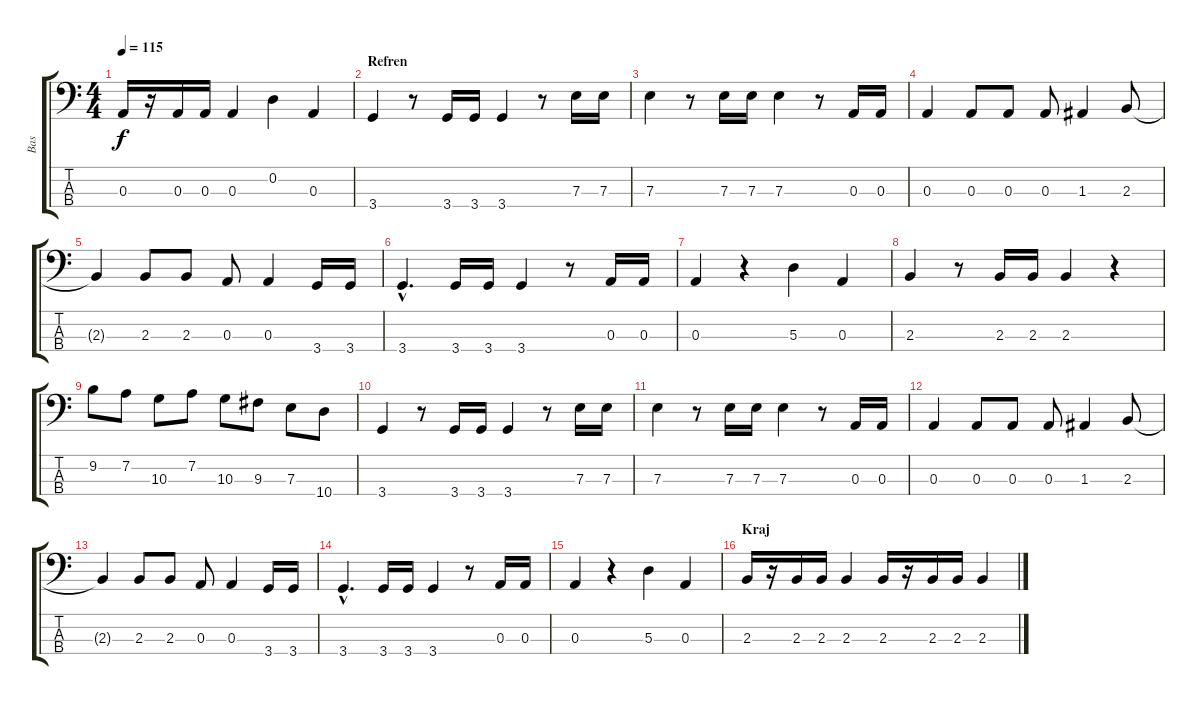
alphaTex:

\track ("Bas" "Bas") {instrument electricbassfinger}
\staff {score tabs}
\tuning (G2 D2 A1 E1) {hide}
\ts (4 4)
\tempo 115
\clef f4
\ks c
0.3.16{dy f} r.16 0.3.16 0.3.16 0.3.4 0.2.4 0.3.4 |
\section ("" "Refren")
3.4.4 r.8 3.4.16 3.4.16 3.4.4 r.8 7.3.16 7.3.16 |
7.3.4 r.8 7.3.16 7.3.16 7.3.4 r.8 0.3.16 0.3.16 |
0.3.4 0.3.8 0.3.8 0.3.8 1.3.4 2.3.8 |
2.3{t}.4 2.3.8 2.3.8 0.3.8 0.3.4 3.4.16 3.4.16 |
3.4{hac}.4{d} 3.4.16 3.4.16 3.4.4 r.8 0.3.16 0.3.16 |
0.3.4 r.4 5.3.4 0.3.4 |
2.3.4 r.8 2.3.16 2.3.16 2.3.4 r.4 |
9.2.8 7.2.8 10.3.8 7.2.8 10.3.8 9.3.8 7.3.8 10.4.8 |
3.4.4 r.8 3.4.16 3.4.16 3.4.4 r.8 7.3.16 7.3.16 |
7.3.4 r.8 7.3.16 7.3.16 7.3.4 r.8 0.3.16 0.3.16 |
0.3.4 0.3.8 0.3.8 0.3.8 1.3.4 2.3.8 |
2.3{t}.4 2.3.8 2.3.8 0.3.8 0.3.4 3.4.16 3.4.16 |
3.4{hac}.4{d} 3.4.16 3.4.16 3.4.4 r.8 0.3.16 0.3.16 |
0.3.4 r.4 5.3.4 0.3.4 |
\section ("" "Kraj")
2.3.16 r.16 2.3.16 2.3.16 2.3.4 2.3.16 r.16 2.3.16 2.3.16 2.3.4
